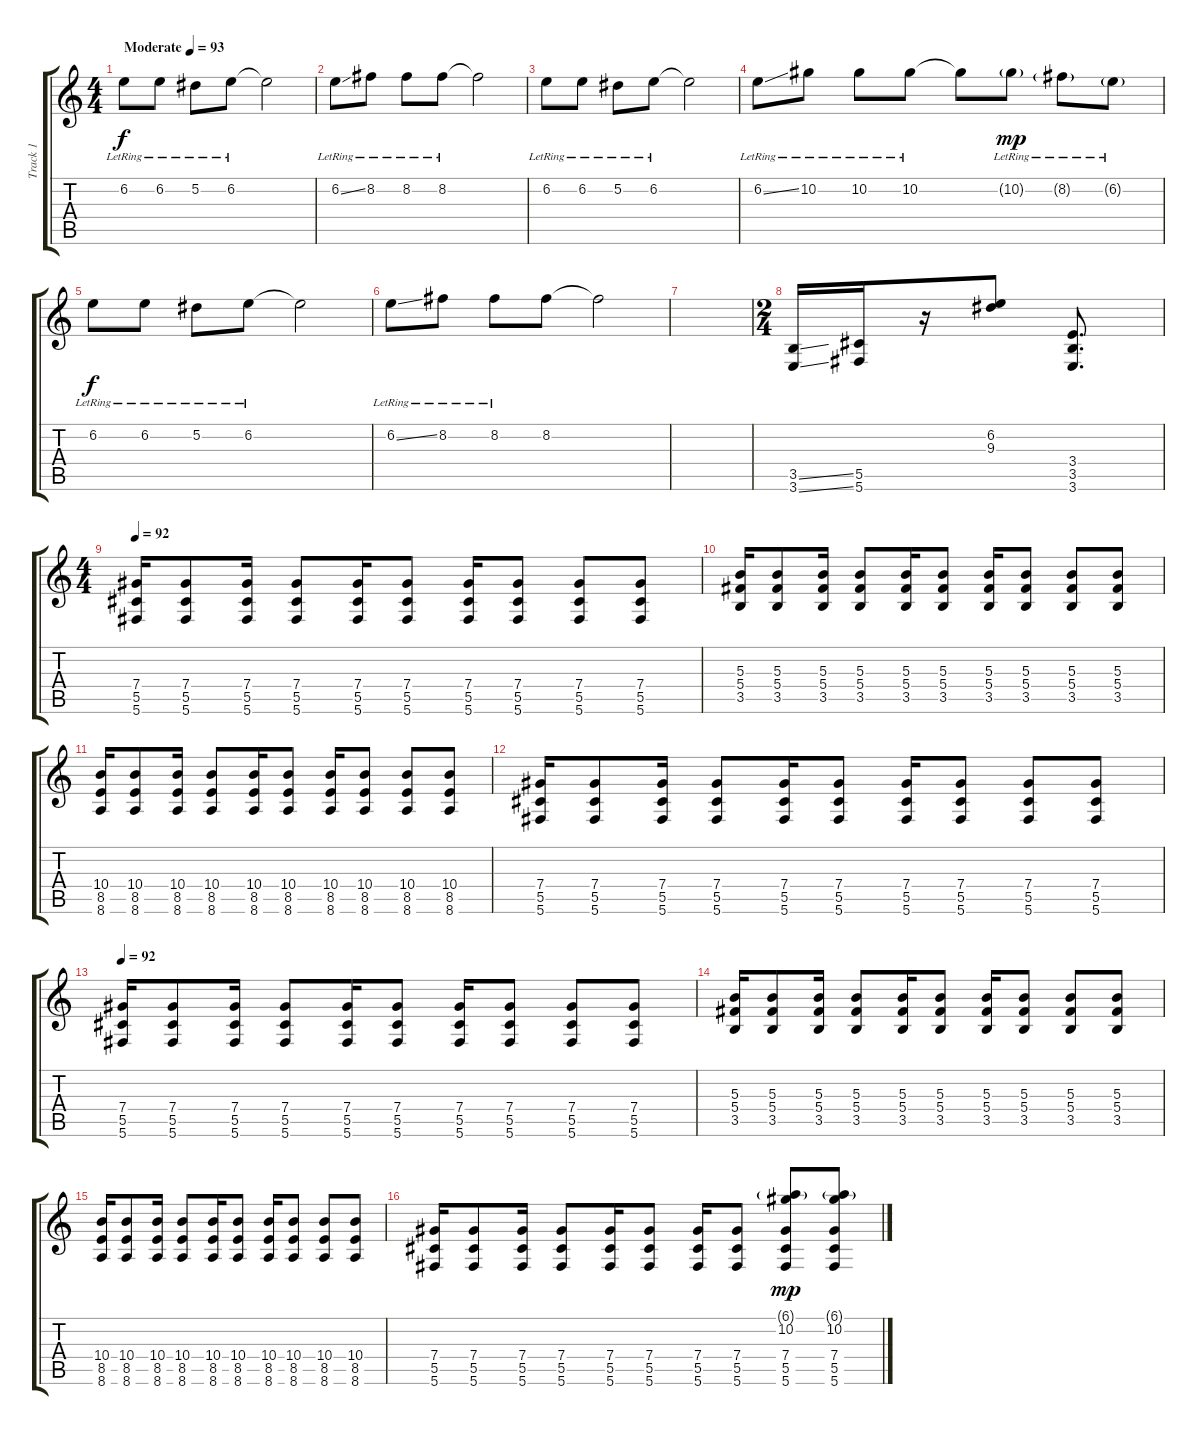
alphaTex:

\track ("Track 1" "Track 1") {instrument overdrivenguitar}
\staff {score tabs}
\tuning (Eb4 Bb3 Gb3 Db3 Ab2 Db2) {hide}
\ts (4 4)
\tempo (93 "Moderate")
\clef g2
\ks c
6.2{lr}.8{dy f instrument overdrivenguitar} 6.2{lr}.8 5.2{lr}.8 6.2{lr}.8 6.2{t}.2 |
6.2{ss lr}.8 8.2{lr}.8 8.2{lr}.8 8.2{lr}.8 8.2{t}.2 |
6.2{lr}.8 6.2{lr}.8 5.2{lr}.8 6.2{lr}.8 6.2{t}.2 |
6.2{ss lr}.8 10.2{lr}.8 10.2{lr}.8 10.2{lr}.8 10.2{t}.8 10.2{g lr}.8{dy mp} 8.2{g lr}.8 6.2{g lr}.8 |
6.2{lr}.8{dy f} 6.2{lr}.8 5.2{lr}.8 6.2{lr}.8 6.2{t}.2 |
6.2{ss lr}.8 8.2{lr}.8 8.2{lr}.8 8.2.8 8.2{t}.2 |
|
\ts (2 4)
(3.5{ss} 3.6{ss}).16{instrument distortionguitar} (5.5 5.6).16 r.16 (6.2 9.3).8 (3.4 3.5 3.6).8{d} |
\ts (4 4)
\tempo 92
(7.4 5.5 5.6).16 (7.4 5.5 5.6).8 (7.4 5.5 5.6).16 (7.4 5.5 5.6).8 (7.4 5.5 5.6).16 (7.4 5.5 5.6).8 (7.4 5.5 5.6).16 (7.4 5.5 5.6).8 (7.4 5.5 5.6).8 (7.4 5.5 5.6).8 |
(5.3 5.4 3.5).16 (5.3 5.4 3.5).8 (5.3 5.4 3.5).16 (5.3 5.4 3.5).8 (5.3 5.4 3.5).16 (5.3 5.4 3.5).8 (5.3 5.4 3.5).16 (5.3 5.4 3.5).8 (5.3 5.4 3.5).8 (5.3 5.4 3.5).8 |
(10.4 8.5 8.6).16 (10.4 8.5 8.6).8 (10.4 8.5 8.6).16 (10.4 8.5 8.6).8 (10.4 8.5 8.6).16 (10.4 8.5 8.6).8 (10.4 8.5 8.6).16 (10.4 8.5 8.6).8 (10.4 8.5 8.6).8 (10.4 8.5 8.6).8 |
(7.4 5.5 5.6).16 (7.4 5.5 5.6).8 (7.4 5.5 5.6).16 (7.4 5.5 5.6).8 (7.4 5.5 5.6).16 (7.4 5.5 5.6).8 (7.4 5.5 5.6).16 (7.4 5.5 5.6).8 (7.4 5.5 5.6).8 (7.4 5.5 5.6).8 |
\tempo 92
(7.4 5.5 5.6).16 (7.4 5.5 5.6).8 (7.4 5.5 5.6).16 (7.4 5.5 5.6).8 (7.4 5.5 5.6).16 (7.4 5.5 5.6).8 (7.4 5.5 5.6).16 (7.4 5.5 5.6).8 (7.4 5.5 5.6).8 (7.4 5.5 5.6).8 |
(5.3 5.4 3.5).16 (5.3 5.4 3.5).8 (5.3 5.4 3.5).16 (5.3 5.4 3.5).8 (5.3 5.4 3.5).16 (5.3 5.4 3.5).8 (5.3 5.4 3.5).16 (5.3 5.4 3.5).8 (5.3 5.4 3.5).8 (5.3 5.4 3.5).8 |
(10.4 8.5 8.6).16 (10.4 8.5 8.6).8 (10.4 8.5 8.6).16 (10.4 8.5 8.6).8 (10.4 8.5 8.6).16 (10.4 8.5 8.6).8 (10.4 8.5 8.6).16 (10.4 8.5 8.6).8 (10.4 8.5 8.6).8 (10.4 8.5 8.6).8 |
(7.4 5.5 5.6).16 (7.4 5.5 5.6).8 (7.4 5.5 5.6).16 (7.4 5.5 5.6).8 (7.4 5.5 5.6).16 (7.4 5.5 5.6).8 (7.4 5.5 5.6).16 (7.4 5.5 5.6).8 (6.1{g} 10.2 7.4 5.5 5.6).8{dy mp} (6.1{g} 10.2 7.4 5.5 5.6).8
